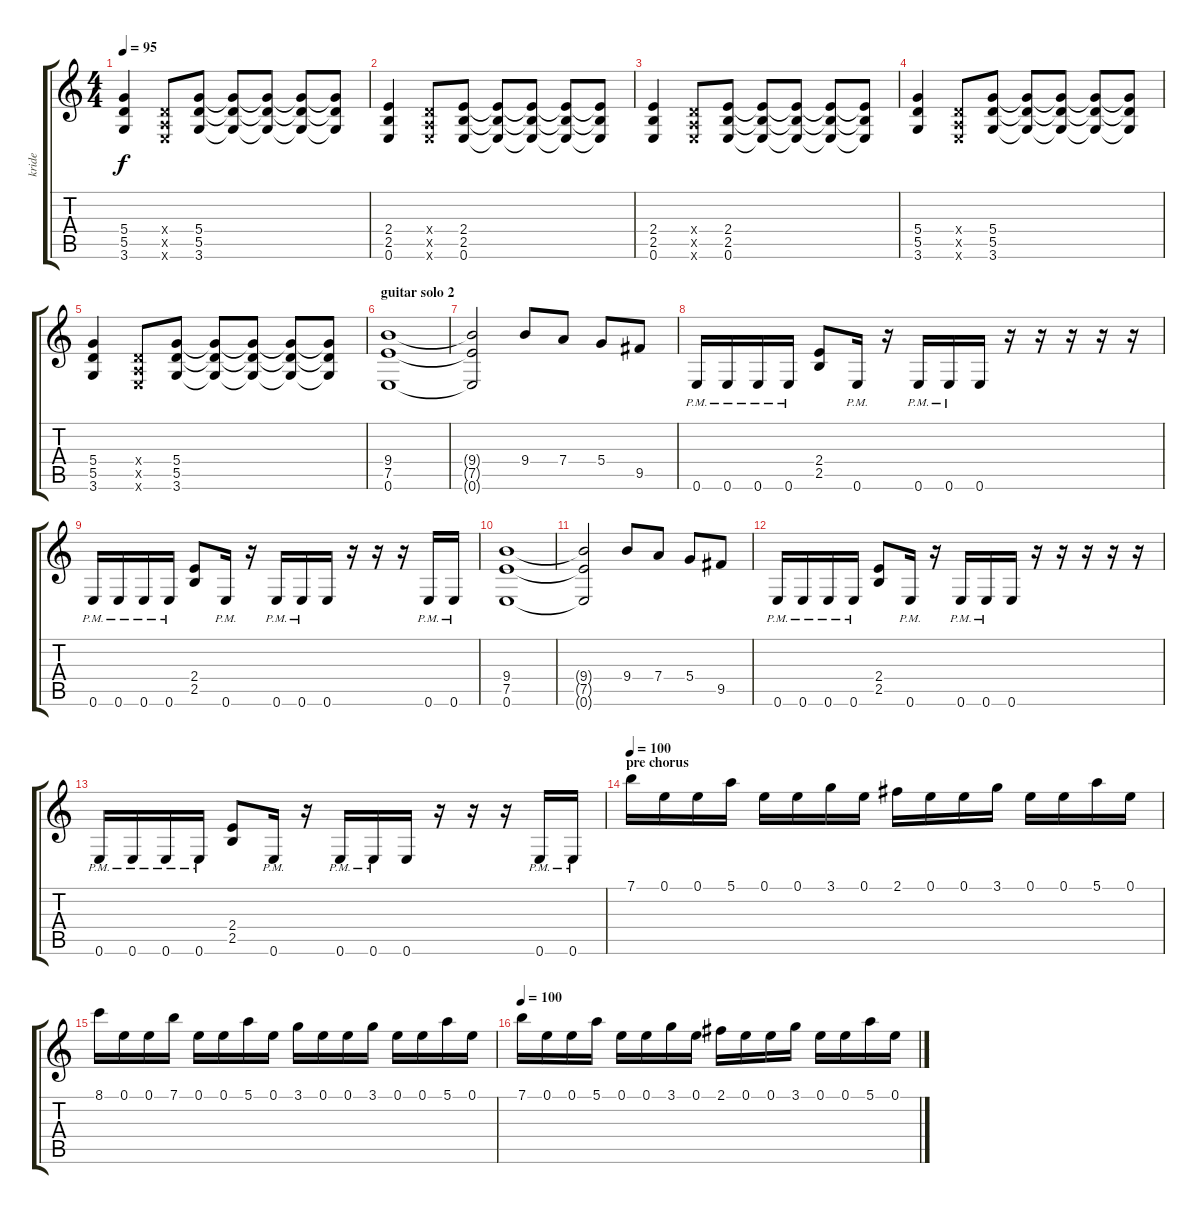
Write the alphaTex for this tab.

\track ("kride" "kride") {instrument distortionguitar}
\staff {score tabs}
\tuning (E4 B3 G3 D3 A2 E2) {hide}
\ts (4 4)
\tempo 95
\clef g2
\ks c
(5.4 5.5 3.6).4{dy f} (0.4{x} 0.5{x} 0.6{x}).8 (5.4 5.5 3.6).8 (5.4{t} 5.5{t} 3.6{t}).8 (5.4{t} 5.5{t} 3.6{t}).8 (5.4{t} 5.5{t} 3.6{t}).8 (5.4{t} 5.5{t} 3.6{t}).8 |
(2.4 2.5 0.6).4{instrument distortionguitar} (0.4{x} 0.5{x} 0.6{x}).8 (2.4 2.5 0.6).8 (2.4{t} 2.5{t} 0.6{t}).8 (2.4{t} 2.5{t} 0.6{t}).8 (2.4{t} 2.5{t} 0.6{t}).8 (2.4{t} 2.5{t} 0.6{t}).8 |
(2.4 2.5 0.6).4 (0.4{x} 0.5{x} 0.6{x}).8 (2.4 2.5 0.6).8 (2.4{t} 2.5{t} 0.6{t}).8 (2.4{t} 2.5{t} 0.6{t}).8 (2.4{t} 2.5{t} 0.6{t}).8 (2.4{t} 2.5{t} 0.6{t}).8 |
(5.4 5.5 3.6).4 (0.4{x} 0.5{x} 0.6{x}).8 (5.4 5.5 3.6).8 (5.4{t} 5.5{t} 3.6{t}).8 (5.4{t} 5.5{t} 3.6{t}).8 (5.4{t} 5.5{t} 3.6{t}).8 (5.4{t} 5.5{t} 3.6{t}).8 |
(5.4 5.5 3.6).4 (0.4{x} 0.5{x} 0.6{x}).8 (5.4 5.5 3.6).8 (5.4{t} 5.5{t} 3.6{t}).8 (5.4{t} 5.5{t} 3.6{t}).8 (5.4{t} 5.5{t} 3.6{t}).8 (5.4{t} 5.5{t} 3.6{t}).8 |
\section ("" "guitar solo 2")
(9.4 7.5 0.6).1 |
(9.4{t} 7.5{t} 0.6{t}).2 9.4.8 7.4.8 5.4.8 9.5.8 |
0.6{pm}.16 0.6{pm}.16 0.6{pm}.16 0.6{pm}.16 (2.4 2.5).8 0.6{pm}.16 r.16 0.6{pm}.16 0.6{pm}.16 0.6.16 r.16 r.16 r.16 r.16 r.16 |
0.6{pm}.16 0.6{pm}.16 0.6{pm}.16 0.6{pm}.16 (2.4 2.5).8 0.6{pm}.16 r.16 0.6{pm}.16 0.6{pm}.16 0.6.16 r.16 r.16 r.16 0.6{pm}.16 0.6{pm}.16 |
(9.4 7.5 0.6).1 |
(9.4{t} 7.5{t} 0.6{t}).2 9.4.8 7.4.8 5.4.8 9.5.8 |
0.6{pm}.16 0.6{pm}.16 0.6{pm}.16 0.6{pm}.16 (2.4 2.5).8 0.6{pm}.16 r.16 0.6{pm}.16 0.6{pm}.16 0.6.16 r.16 r.16 r.16 r.16 r.16 |
0.6{pm}.16 0.6{pm}.16 0.6{pm}.16 0.6{pm}.16 (2.4 2.5).8 0.6{pm}.16 r.16 0.6{pm}.16 0.6{pm}.16 0.6.16 r.16 r.16 r.16 0.6{pm}.16 0.6{pm}.16 |
\section ("" "pre chorus")
\tempo 100
7.1.16 0.1.16 0.1.16 5.1.16 0.1.16 0.1.16 3.1.16 0.1.16 2.1.16 0.1.16 0.1.16 3.1.16 0.1.16 0.1.16 5.1.16 0.1.16 |
8.1.16 0.1.16 0.1.16 7.1.16 0.1.16 0.1.16 5.1.16 0.1.16 3.1.16 0.1.16 0.1.16 3.1.16 0.1.16 0.1.16 5.1.16 0.1.16 |
\tempo 100
7.1.16 0.1.16 0.1.16 5.1.16 0.1.16 0.1.16 3.1.16 0.1.16 2.1.16 0.1.16 0.1.16 3.1.16 0.1.16 0.1.16 5.1.16 0.1.16
